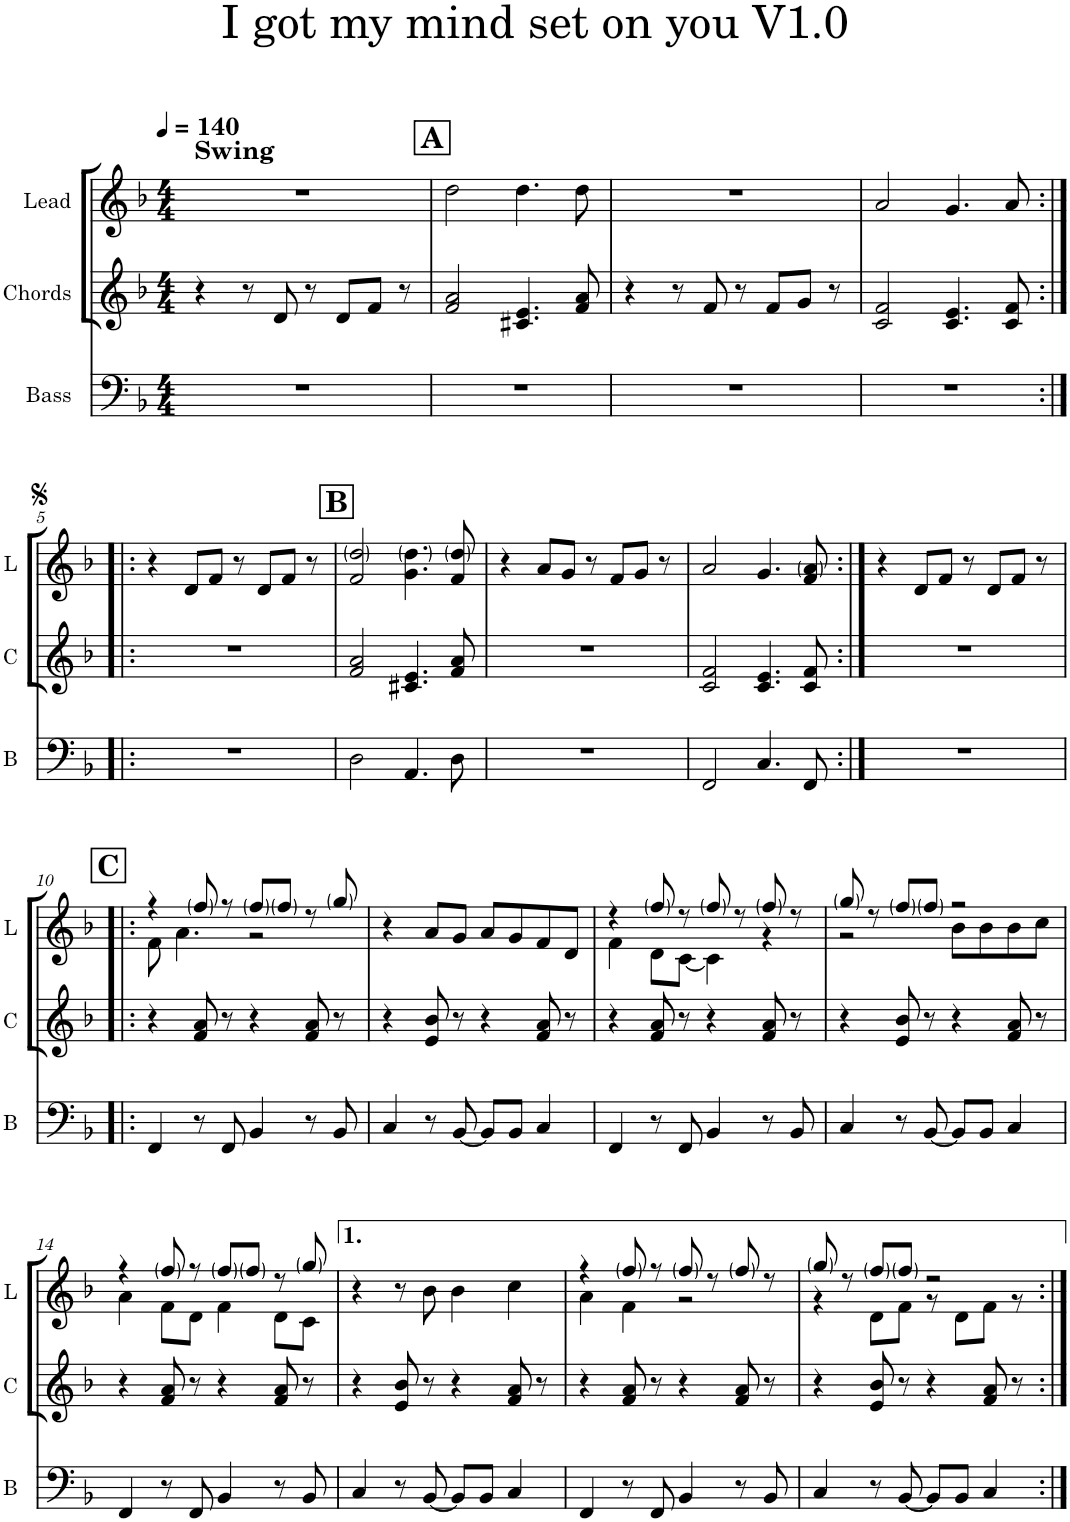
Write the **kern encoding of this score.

**kern	**kern	**kern
*part3	*part2	*part1
*staff3	*staff2	*staff1
*I"Bass	*I"Chords	*I"Lead
*I'B	*I'C	*I'L
*clefF4	*clefG2	*clefG2
*	*ITrd8c14	*ITrd5c9
*k[b-]	*k[b-]	*k[b-]
*M4/4	*M4/4	*M4/4
*MM140	*MM140	*MM140
=1	=1	=1
!	!	!LO:TX:a:B:t=Swing
1r	4r	1r
.	8r	.
.	8d/	.
.	8r	.
.	8d/L	.
.	8f/J	.
.	8r	.
!!LO:REH:place=s1:a:B:cj:fs=14:t=A
=2	=2	=2
1r	2f/ 2a/	2dd\
.	4.c#X/ 4.e/	4.dd\
.	8f/ 8a/	8dd\
=3	=3	=3
1r	4r	1r
.	8r	.
.	8f/	.
.	8r	.
.	8f/L	.
.	8g/J	.
.	8r	.
=4	=4	=4
1r	2c/ 2f/	2a/
.	4.c/ 4.e/	4.g/
.	8c/ 8f/	8a/
!!LO:LB:g=z
=5:|!|:	=5:|!|:	=5:|!|:
1r	1r	4r
.	.	8d/L
.	.	8f/J
.	.	8r
.	.	8d/L
.	.	8f/J
.	.	8r
!!LO:REH:place=s1:a:B:cj:fs=14:t=B
=6	=6	=6
2D\	2f/ 2a/	2f/ 2dd/
4.AA/	4.c#X/ 4.e/	4.g\ 4.dd\
8D\	8f/ 8a/	8f/ 8dd/
=7	=7	=7
1r	1r	4r
.	.	8a/L
.	.	8g/J
.	.	8r
.	.	8f/L
.	.	8g/J
.	.	8r
=8	=8	=8
2FF/	2c/ 2f/	2a/
4.C/	4.c/ 4.e/	4.g/
8FF/	8c/ 8f/	8f/ 8a/
=9:|!	=9:|!	=9:|!
1r	1r	4r
.	.	8d/L
.	.	8f/J
.	.	8r
.	.	8d/L
.	.	8f/J
.	.	8r
!!LO:LB:g=z
!!LO:REH:place=s1:a:B:cj:fs=14:t=C
=10!|:	=10!|:	=10!|:
*	*	*^
4FF/	4r	4r	8f\
.	.	.	4.a\
8r	8f/ 8a/	8ff/	.
8FF/	8r	8r	.
4BB-/	4r	8ff/L	2r
.	.	8ff/J	.
8r	8f/ 8a/	8r	.
8BB-/	8r	8gg/	.
*	*	*v	*v
=11	=11	=11
4C/	4r	4r
8r	8e/ 8b-/	8a/L
[8BB-/	8r	8g/J
8BB-/L]	4r	8a/L
8BB-/J	.	8g/
4C/	8f/ 8a/	8f/
.	8r	8d/J
=12	=12	=12
*	*	*^
4FF/	4r	4r	4f\
8r	8f/ 8a/	8ff/	8d\L
8FF/	8r	8r	[8c\J
4BB-/	4r	8ff/	4c\]
.	.	8r	.
8r	8f/ 8a/	8ff/	4r
8BB-/	8r	8r	.
=13	=13	=13	=13
4C/	4r	8gg/	2r
.	.	8r	.
8r	8e/ 8b-/	8ff/L	.
[8BB-/	8r	8ff/J	.
8BB-/L]	4r	2r	8b-\L
8BB-/J	.	.	8b-\
4C/	8f/ 8a/	.	8b-\
.	8r	.	8cc\J
!!LO:LB:g=z	!!
=14	=14	=14	=14
4FF/	4r	4r	4a\
8r	8f/ 8a/	8ff/	8f\L
8FF/	8r	8r	8d\J
4BB-/	4r	8ff/L	4f\
.	.	8ff/J	.
8r	8f/ 8a/	8r	8d\L
8BB-/	8r	8gg/	8c\J
*	*	*v	*v
=15	=15	=15
4C/	4r	4r
8r	8e/ 8b-/	8r
[8BB-/	8r	8b-\
8BB-/L]	4r	4b-\
8BB-/J	.	.
4C/	8f/ 8a/	4cc\
.	8r	.
=16	=16	=16
*	*	*^
4FF/	4r	4r	4a\
8r	8f/ 8a/	8ff/	4f\
8FF/	8r	8r	.
4BB-/	4r	8ff/	2r
.	.	8r	.
8r	8f/ 8a/	8ff/	.
8BB-/	8r	8r	.
=17	=17	=17	=17
4C/	4r	8gg/	4r
.	.	8r	.
8r	8e/ 8b-/	8ff/L	8d\L
[8BB-/	8r	8ff/J	8f\J
8BB-/L]	4r	2r	8r
8BB-/J	.	.	8d\L
4C/	8f/ 8a/	.	8f\J
.	8r	.	8r
*	*	*v	*v
=:|!	=:|!	=:|!
*-	*-	*-
